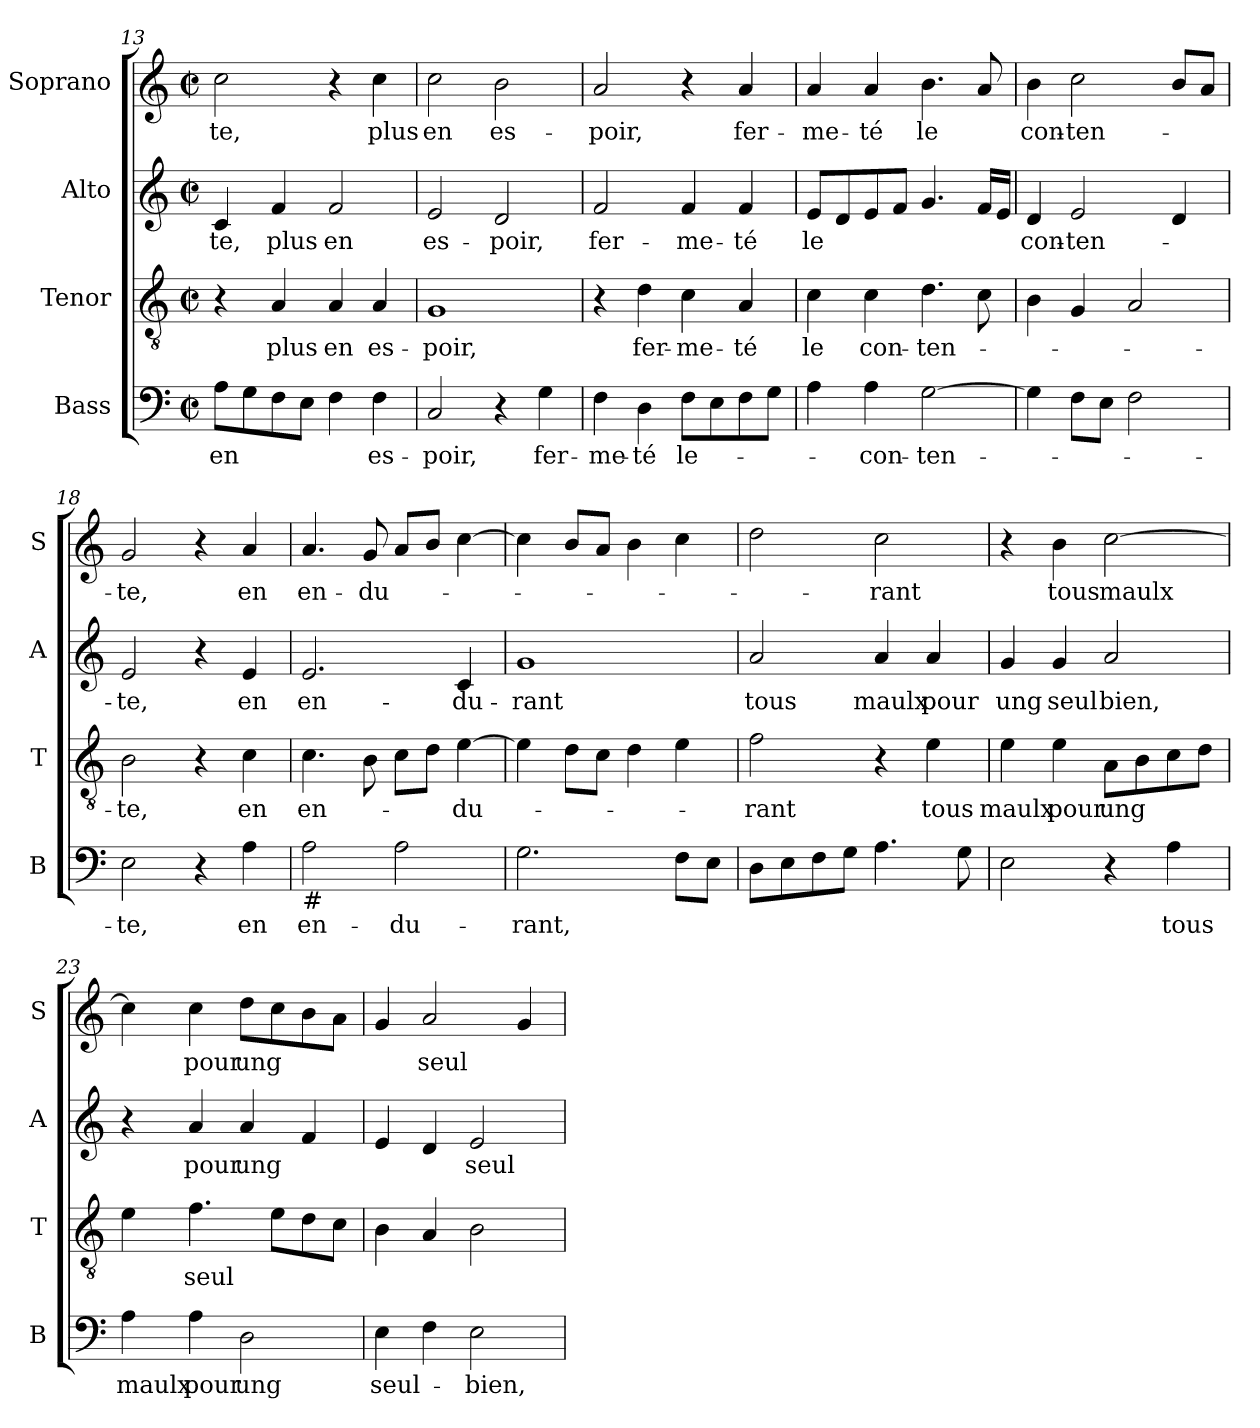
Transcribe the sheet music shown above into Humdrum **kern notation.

**kern	**text	**kern	**text	**kern	**text	**kern	**text
*part4	*part4	*part3	*part3	*part2	*part2	*part1	*part1
*staff4	*staff4	*staff3	*staff3	*staff2	*staff2	*staff1	*staff1
*I"Bass	*	*I"Tenor	*	*I"Alto	*	*I"Soprano	*
*I'B	*	*I'T	*	*I'A	*	*I'S	*
*clefF4	*	*clefGv2	*	*clefG2	*	*clefG2	*
*k[]	*	*k[]	*	*k[]	*	*k[]	*
*C:	*	*C:	*	*C:	*	*C:	*
*M2/2	*	*M2/2	*	*M2/2	*	*M2/2	*
*met(c|)	*	*met(c|)	*	*met(c|)	*	*met(c|)	*
=13	=13	=13	=13	=13	=13	=13	=13
!	!LO:LY:b	!	!	!	!LO:LY:b	!	!LO:LY:b
8A\L	en	4r	.	4c/	-te,	2cc\	-te,
8G\	.	.	.	.	.	.	.
!	!	!	!LO:LY:b	!	!LO:LY:b	!	!
8F\	.	4A/	plus	4f/	plus	.	.
8E\J	.	.	.	.	.	.	.
!	!	!	!LO:LY:b	!	!LO:LY:b	!	!
4F\	.	4A/	en	2f/	en	4r	.
!	!LO:LY:b	!	!LO:LY:b	!	!	!	!LO:LY:b
4F\	es-	4A/	es-	.	.	4cc\	plus
=14	=14	=14	=14	=14	=14	=14	=14
!	!LO:LY:b	!	!LO:LY:b	!	!LO:LY:b	!	!LO:LY:b
2C/	-poir,	1G	-poir,	2e/	es-	2cc\	en
!	!	!	!	!	!LO:LY:b	!	!LO:LY:b
4r	.	.	.	2d/	-poir,	2b\	es-
!	!LO:LY:b	!	!	!	!	!	!
4G\	fer-	.	.	.	.	.	.
=15	=15	=15	=15	=15	=15	=15	=15
!	!LO:LY:b	!	!	!	!LO:LY:b	!	!LO:LY:b
4F\	-me-	4r	.	2f/	fer-	2a/	-poir,
!	!LO:LY:b	!	!LO:LY:b	!	!	!	!
4D\	-té	4d\	fer-	.	.	.	.
!	!LO:LY:b	!	!LO:LY:b	!	!LO:LY:b	!	!
8F\L	le-	4c\	-me-	4f/	-me-	4r	.
8E\	.	.	.	.	.	.	.
!	!	!	!LO:LY:b	!	!LO:LY:b	!	!LO:LY:b
8F\	.	4A/	-té	4f/	-té	4a/	fer-
8G\J	.	.	.	.	.	.	.
=16	=16	=16	=16	=16	=16	=16	=16
!	!	!	!LO:LY:b	!	!LO:LY:b	!	!LO:LY:b
4A\	.	4c\	le	8e/L	le	4a/	-me-
.	.	.	.	8d/	.	.	.
!	!LO:LY:b	!	!LO:LY:b	!	!	!	!LO:LY:b
4A\	-con-	4c\	con-	8e/	.	4a/	-té
.	.	.	.	8f/J	.	.	.
!	!LO:LY:b	!	!LO:LY:b	!	!	!	!LO:LY:b
[2G\	-ten-	4.d\	-ten-	4.g/	.	4.b\	le
.	.	8c\	.	16f/LL	.	8a/	.
.	.	.	.	16e/JJ	.	.	.
=17	=17	=17	=17	=17	=17	=17	=17
!	!	!	!	!	!LO:LY:b	!	!LO:LY:b
4G\]	.	4B\	.	4d/	con-	4b\	con-
!	!	!	!	!	!LO:LY:b	!	!LO:LY:b
8F\L	.	4G/	.	2e/	-ten-	2cc\	-ten-
8E\J	.	.	.	.	.	.	.
2F\	.	2A/	.	.	.	.	.
.	.	.	.	4d/	.	8b/L	.
.	.	.	.	.	.	8a/J	.
!!LO:PB:g=z
=18	=18	=18	=18	=18	=18	=18	=18
!	!LO:LY:b	!	!LO:LY:b	!	!LO:LY:b	!	!LO:LY:b
2E\	-te,	2B\	-te,	2e/	-te,	2g/	-te,
4r	.	4r	.	4r	.	4r	.
!	!LO:LY:b	!	!LO:LY:b	!	!LO:LY:b	!	!LO:LY:b
4A\	en	4c\	en	4e/	en	4a/	en
=19	=19	=19	=19	=19	=19	=19	=19
!LO:TX:b:t=#	!	!	!	!	!	!	!
!	!LO:LY:b	!	!LO:LY:b	!	!LO:LY:b	!	!LO:LY:b
2A\	en-	4.c\	en-	2.e/	en-	4.a/	en-
!	!	!	!	!	!	!	!LO:LY:b
.	.	8B\	.	.	.	8g/	-du-
!	!LO:LY:b	!	!	!	!	!	!
2A\	-du-	8c\L	.	.	.	8a/L	.
.	.	8d\J	.	.	.	8b/J	.
!	!	!	!LO:LY:b	!	!LO:LY:b	!	!
.	.	[4e\	-du-	4c/	-du-	[4cc\	.
=20	=20	=20	=20	=20	=20	=20	=20
!	!LO:LY:b	!	!	!	!LO:LY:b	!	!
2.G\	-rant,	4e\]	.	1g	-rant	4cc\]	.
.	.	8d\L	.	.	.	8b/L	.
.	.	8c\J	.	.	.	8a/J	.
.	.	4d\	.	.	.	4b\	.
8F\L	.	4e\	.	.	.	4cc\	.
8E\J	.	.	.	.	.	.	.
=21	=21	=21	=21	=21	=21	=21	=21
!	!	!	!LO:LY:b	!	!LO:LY:b	!	!
8D\L	.	2f\	-rant	2a/	tous	2dd\	.
8E\	.	.	.	.	.	.	.
8F\	.	.	.	.	.	.	.
8G\J	.	.	.	.	.	.	.
!	!	!	!	!	!LO:LY:b	!	!LO:LY:b
4.A\	.	4r	.	4a/	maulx	2cc\	-rant
!	!	!	!LO:LY:b	!	!LO:LY:b	!	!
.	.	4e\	tous	4a/	pour	.	.
8G\	.	.	.	.	.	.	.
=22	=22	=22	=22	=22	=22	=22	=22
!	!	!	!LO:LY:b	!	!LO:LY:b	!	!
2E\	.	4e\	maulx	4g/	ung	4r	.
!	!	!	!LO:LY:b	!	!LO:LY:b	!	!LO:LY:b
.	.	4e\	pour	4g/	seul	4b\	tous
!	!	!	!LO:LY:b	!	!LO:LY:b	!	!LO:LY:b
4r	.	8A\L	ung	2a/	bien,	[2cc\	maulx
.	.	8B\	.	.	.	.	.
!	!LO:LY:b	!	!	!	!	!	!
4A\	tous	8c\	.	.	.	.	.
.	.	8d\J	.	.	.	.	.
=23	=23	=23	=23	=23	=23	=23	=23
!	!LO:LY:b	!	!	!	!	!	!
4A\	maulx	4e\	.	4r	.	4cc\]	.
!	!LO:LY:b	!	!LO:LY:b	!	!LO:LY:b	!	!LO:LY:b
4A\	pour	4.f\	seul	4a/	pour	4cc\	pour
!	!LO:LY:b	!	!	!	!LO:LY:b	!	!LO:LY:b
2D\	ung	.	.	4a/	ung	8dd\L	ung
.	.	8e\L	.	.	.	8cc\	.
.	.	8d\	.	4f/	.	8b\	.
.	.	8c\J	.	.	.	8a\J	.
!!LO:LB:g=z
=24	=24	=24	=24	=24	=24	=24	=24
!	!LO:LY:b	!	!	!	!	!	!
4E\	seul-	4B\	.	4e/	.	4g/	.
!	!	!	!	!	!	!	!LO:LY:b
4F\	.	4A/	.	4d/	.	2a/	seul
!	!LO:LY:b	!	!	!	!LO:LY:b	!	!
2E\	-bien,	2B\	.	2e/	seul	.	.
.	.	.	.	.	.	4g/	.
=	=	=	=	=	=	=	=
*-	*-	*-	*-	*-	*-	*-	*-
